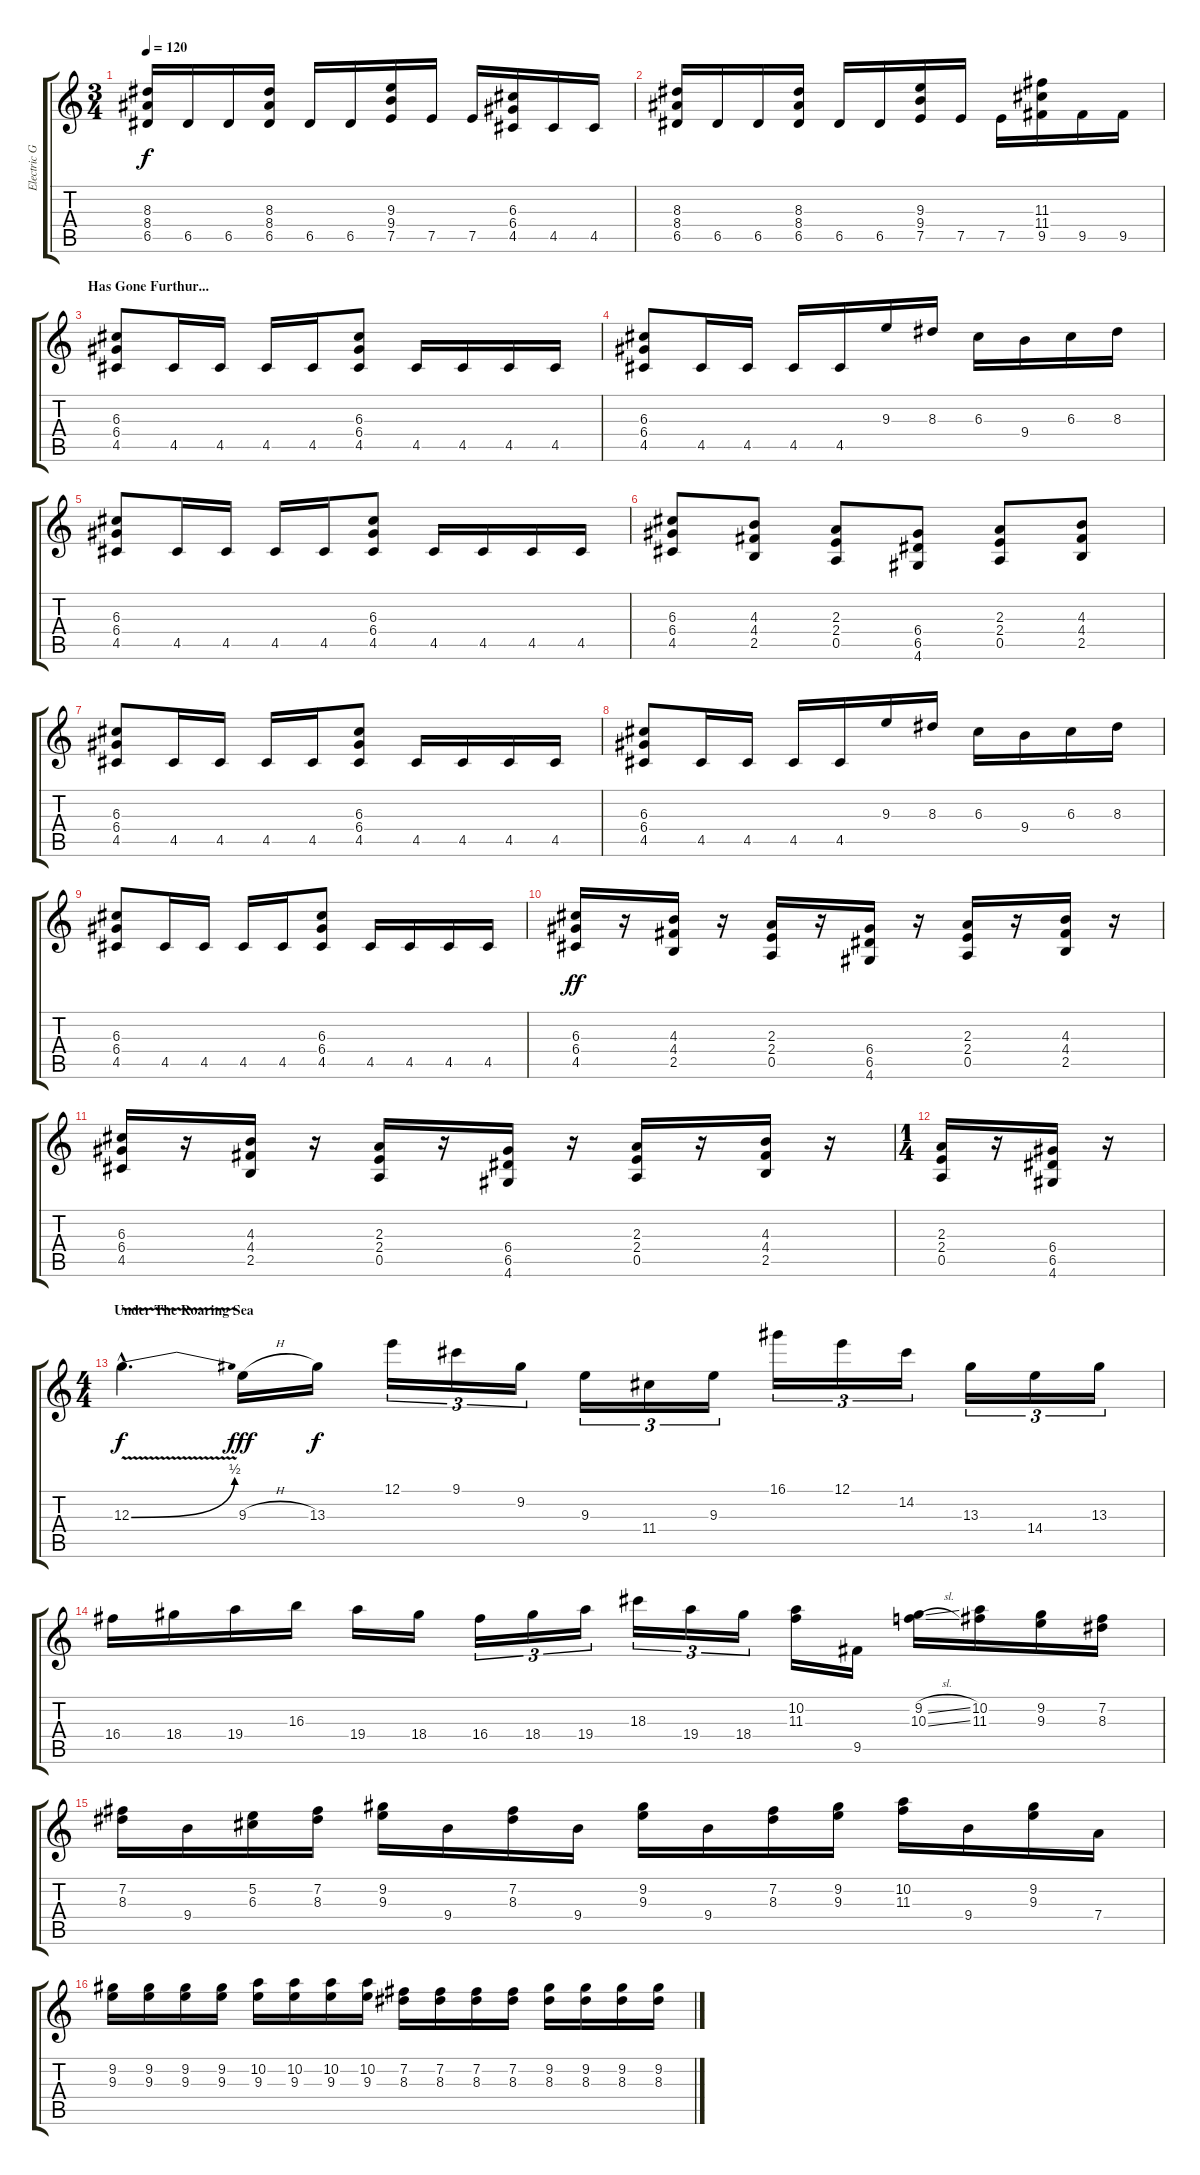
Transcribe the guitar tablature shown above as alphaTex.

\track ("Electric Guitar" "Electric G") {instrument overdrivenguitar}
\staff {score tabs}
\tuning (E4 B3 G3 D3 A2 E2) {hide}
\ts (3 4)
\tempo 120
\clef g2
\ks c
(8.3 8.4 6.5).16{dy f} 6.5.16 6.5.16 (8.3 8.4 6.5).16 6.5.16 6.5.16 (9.3 9.4 7.5).16 7.5.16 7.5.16 (6.3 6.4 4.5).16 4.5.16 4.5.16 |
(8.3 8.4 6.5).16 6.5.16 6.5.16 (8.3 8.4 6.5).16 6.5.16 6.5.16 (9.3 9.4 7.5).16 7.5.16 7.5.16 (11.3 11.4 9.5).16 9.5.16 9.5.16 |
\section ("" "Has Gone Furthur...")
(6.3 6.4 4.5).8{volume 12} 4.5.16 4.5.16 4.5.16 4.5.16 (6.3 6.4 4.5).8 4.5.16 4.5.16 4.5.16 4.5.16 |
(6.3 6.4 4.5).8 4.5.16 4.5.16 4.5.16 4.5.16 9.3.16 8.3.16 6.3.16 9.4.16 6.3.16 8.3.16 |
(6.3 6.4 4.5).8 4.5.16 4.5.16 4.5.16 4.5.16 (6.3 6.4 4.5).8 4.5.16 4.5.16 4.5.16 4.5.16 |
(6.3 6.4 4.5).8 (4.3 4.4 2.5).8 (2.3 2.4 0.5).8 (6.4 6.5 4.6).8 (2.3 2.4 0.5).8 (4.3 4.4 2.5).8 |
(6.3 6.4 4.5).8 4.5.16 4.5.16 4.5.16 4.5.16 (6.3 6.4 4.5).8 4.5.16 4.5.16 4.5.16 4.5.16 |
(6.3 6.4 4.5).8 4.5.16 4.5.16 4.5.16 4.5.16 9.3.16 8.3.16 6.3.16 9.4.16 6.3.16 8.3.16 |
(6.3 6.4 4.5).8 4.5.16 4.5.16 4.5.16 4.5.16 (6.3 6.4 4.5).8 4.5.16 4.5.16 4.5.16 4.5.16 |
(6.3 6.4 4.5).16{dy ff} r.16 (4.3 4.4 2.5).16 r.16 (2.3 2.4 0.5).16 r.16 (6.4 6.5 4.6).16 r.16 (2.3 2.4 0.5).16 r.16 (4.3 4.4 2.5).16 r.16 |
(6.3 6.4 4.5).16 r.16 (4.3 4.4 2.5).16 r.16 (2.3 2.4 0.5).16 r.16 (6.4 6.5 4.6).16 r.16 (2.3 2.4 0.5).16 r.16 (4.3 4.4 2.5).16 r.16 |
\ts (1 4)
(2.3 2.4 0.5).16 r.16 (6.4 6.5 4.6).16 r.16 |
\ts (4 4)
\section ("" "Under The Roaring Sea")
12.3{be (bend 0 0 60 2) v hac}.4{d dy f volume 15} 9.3{h}.16{dy fff} 13.3.16{dy f} 12.1.16{tu (3 2)} 9.1.16{tu (3 2)} 9.2.16{tu (3 2)} 9.3.16{tu (3 2)} 11.4.16{tu (3 2)} 9.3.16{tu (3 2)} 16.1.16{tu (3 2)} 12.1.16{tu (3 2)} 14.2.16{tu (3 2)} 13.3.16{tu (3 2)} 14.4.16{tu (3 2)} 13.3.16{tu (3 2)} |
16.4.16 18.4.16 19.4.16 16.3.16 19.4.16 18.4.16 16.4.16{tu (3 2)} 18.4.16{tu (3 2)} 19.4.16{tu (3 2)} 18.3.16{tu (3 2)} 19.4.16{tu (3 2)} 18.4.16{tu (3 2)} (10.2 11.3).16 9.5.16 (9.2{sl} 10.3{sl}).16 (10.2 11.3).16 (9.2 9.3).16 (7.2 8.3).16 |
(7.2 8.3).16 9.4.16 (5.2 6.3).16 (7.2 8.3).16 (9.2 9.3).16 9.4.16 (7.2 8.3).16 9.4.16 (9.2 9.3).16 9.4.16 (7.2 8.3).16 (9.2 9.3).16 (10.2 11.3).16 9.4.16 (9.2 9.3).16 7.4.16 |
(9.2 9.3).16 (9.2 9.3).16 (9.2 9.3).16 (9.2 9.3).16 (10.2 9.3).16 (10.2 9.3).16 (10.2 9.3).16 (10.2 9.3).16 (7.2 8.3).16 (7.2 8.3).16 (7.2 8.3).16 (7.2 8.3).16 (9.2 8.3).16 (9.2 8.3).16 (9.2 8.3).16 (9.2 8.3).16
